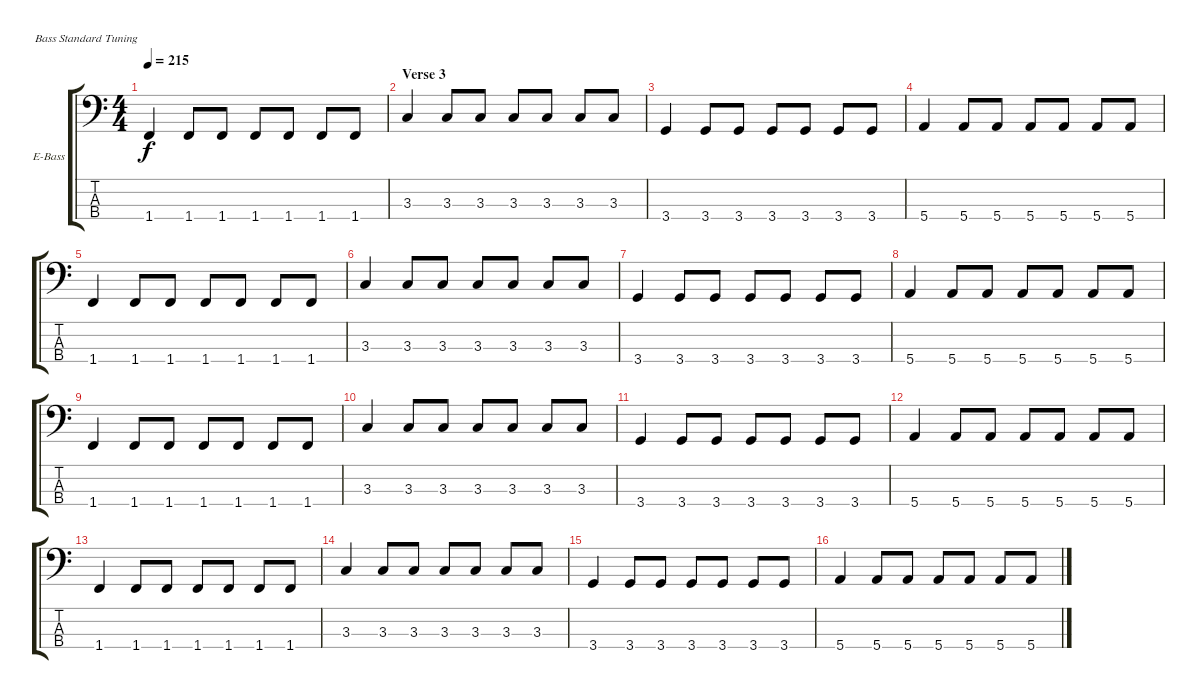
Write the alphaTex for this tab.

\bracketExtendMode groupsimilarinstruments
\firstSystemTrackNameOrientation horizontal
\otherSystemsTrackNameOrientation horizontal
\track ("Electric Bass" "E-Bass") {instrument electricbassfinger}
\staff {score tabs}
\tuning (G2 D2 A1 E1)
\ts (4 4)
\tempo 215
\clef f4
\ks c
1.4.4{dy f} 1.4.8 1.4.8 1.4.8 1.4.8 1.4.8 1.4.8 |
\section ("" "Verse 3")
3.3.4 3.3.8 3.3.8 3.3.8 3.3.8 3.3.8 3.3.8 |
3.4.4 3.4.8 3.4.8 3.4.8 3.4.8 3.4.8 3.4.8 |
5.4.4 5.4.8 5.4.8 5.4.8 5.4.8 5.4.8 5.4.8 |
1.4.4 1.4.8 1.4.8 1.4.8 1.4.8 1.4.8 1.4.8 |
3.3.4 3.3.8 3.3.8 3.3.8 3.3.8 3.3.8 3.3.8 |
3.4.4 3.4.8 3.4.8 3.4.8 3.4.8 3.4.8 3.4.8 |
5.4.4 5.4.8 5.4.8 5.4.8 5.4.8 5.4.8 5.4.8 |
1.4.4 1.4.8 1.4.8 1.4.8 1.4.8 1.4.8 1.4.8 |
3.3.4 3.3.8 3.3.8 3.3.8 3.3.8 3.3.8 3.3.8 |
3.4.4 3.4.8 3.4.8 3.4.8 3.4.8 3.4.8 3.4.8 |
5.4.4 5.4.8 5.4.8 5.4.8 5.4.8 5.4.8 5.4.8 |
1.4.4 1.4.8 1.4.8 1.4.8 1.4.8 1.4.8 1.4.8 |
3.3.4 3.3.8 3.3.8 3.3.8 3.3.8 3.3.8 3.3.8 |
3.4.4 3.4.8 3.4.8 3.4.8 3.4.8 3.4.8 3.4.8 |
5.4.4 5.4.8 5.4.8 5.4.8 5.4.8 5.4.8 5.4.8
